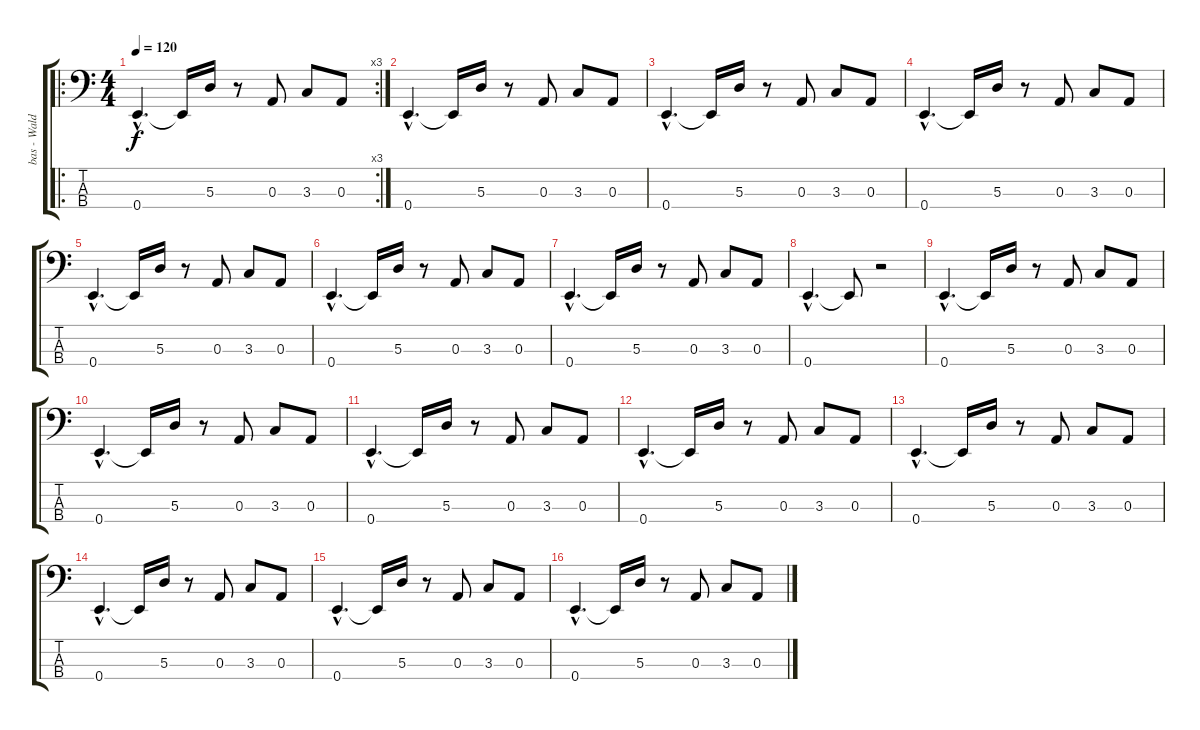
\track ("bas - Waldemar Tkaczyk" "bas - Wald") {instrument electricbasspick}
\staff {score tabs}
\tuning (G2 D2 A1 E1) {hide}
\ro
\rc 3
\ts (4 4)
\tempo 120
\clef f4
\ks c
0.4{hac}.4{d dy f instrument electricbasspick} 0.4{t}.16 5.3.16 r.8 0.3.8 3.3.8 0.3.8 |
0.4{hac}.4{d} 0.4{t}.16 5.3.16 r.8 0.3.8 3.3.8 0.3.8 |
0.4{hac}.4{d} 0.4{t}.16 5.3.16 r.8 0.3.8 3.3.8 0.3.8 |
0.4{hac}.4{d} 0.4{t}.16 5.3.16 r.8 0.3.8 3.3.8 0.3.8 |
0.4{hac}.4{d} 0.4{t}.16 5.3.16 r.8 0.3.8 3.3.8 0.3.8 |
0.4{hac}.4{d} 0.4{t}.16 5.3.16 r.8 0.3.8 3.3.8 0.3.8 |
0.4{hac}.4{d} 0.4{t}.16 5.3.16 r.8 0.3.8 3.3.8 0.3.8 |
0.4{hac}.4{d} 0.4{t}.8 r.2 |
0.4{hac}.4{d} 0.4{t}.16 5.3.16 r.8 0.3.8 3.3.8 0.3.8 |
0.4{hac}.4{d} 0.4{t}.16 5.3.16 r.8 0.3.8 3.3.8 0.3.8 |
0.4{hac}.4{d} 0.4{t}.16 5.3.16 r.8 0.3.8 3.3.8 0.3.8 |
0.4{hac}.4{d} 0.4{t}.16 5.3.16 r.8 0.3.8 3.3.8 0.3.8 |
0.4{hac}.4{d} 0.4{t}.16 5.3.16 r.8 0.3.8 3.3.8 0.3.8 |
0.4{hac}.4{d} 0.4{t}.16 5.3.16 r.8 0.3.8 3.3.8 0.3.8 |
0.4{hac}.4{d} 0.4{t}.16 5.3.16 r.8 0.3.8 3.3.8 0.3.8 |
0.4{hac}.4{d} 0.4{t}.16 5.3.16 r.8 0.3.8 3.3.8 0.3.8
